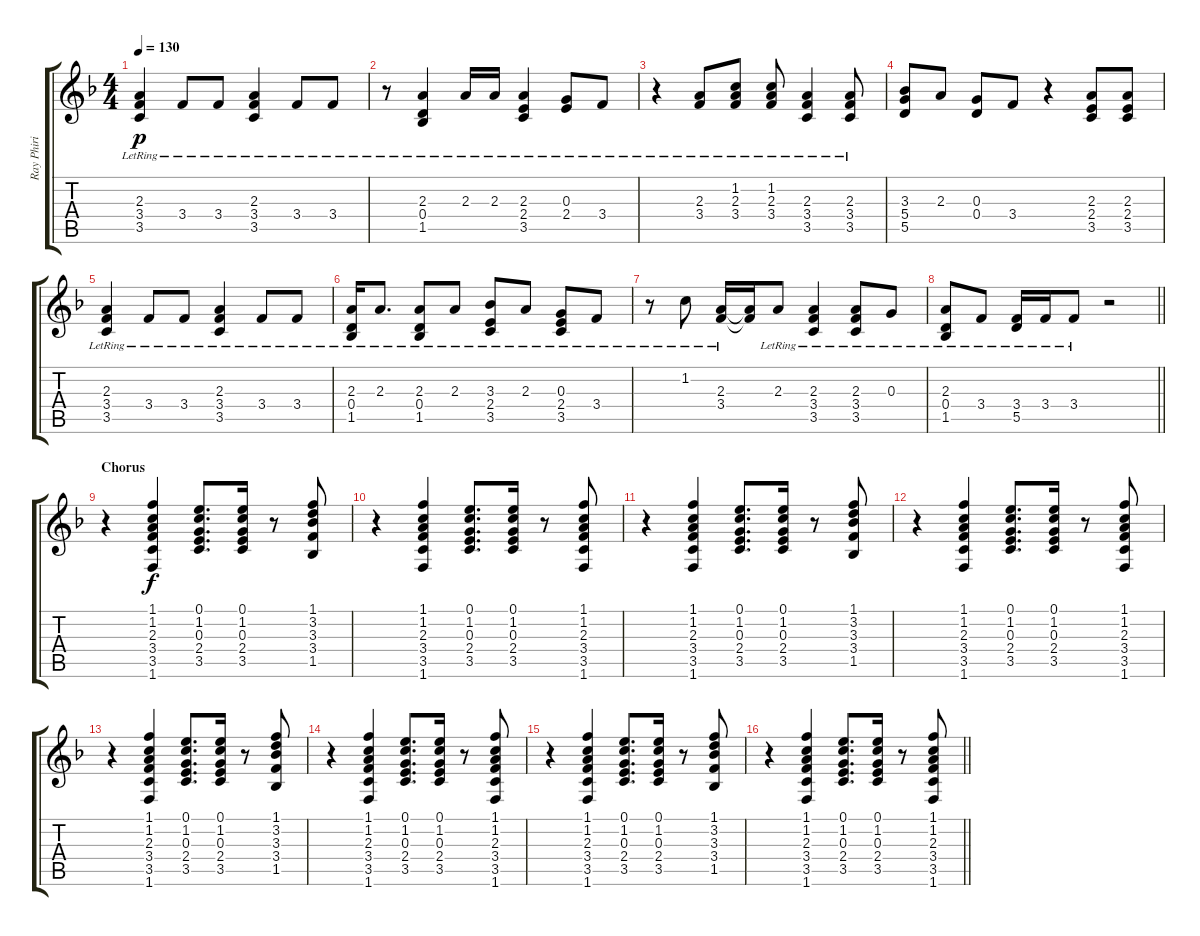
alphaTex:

\track ("Ray Phiri" "Ray Phiri") {instrument electricguitarclean}
\staff {score tabs}
\tuning (E4 B3 G3 D3 A2 E2) {hide}
\ts (4 4)
\tempo 130
\clef g2
\ks f
(2.3{lr} 3.4{lr} 3.5{lr}).4{dy p} 3.4{lr}.8 3.4{lr}.8 (2.3{lr} 3.4{lr} 3.5{lr}).4 3.4{lr}.8 3.4{lr}.8 |
r.8 (2.3{lr} 0.4{lr} 1.5{lr}).4 2.3{lr}.16 2.3{lr}.16 (2.3{lr} 2.4{lr} 3.5{lr}).4 (0.3{lr} 2.4{lr}).8 3.4{lr}.8 |
r.4 (2.3{lr} 3.4{lr}).8 (1.2{lr} 2.3{lr} 3.4{lr}).8 (1.2{lr} 2.3{lr} 3.4{lr}).8 (2.3{lr} 3.4{lr} 3.5{lr}).4 (2.3{lr} 3.4{lr} 3.5{lr}).8 |
(3.3 5.4 5.5).8 2.3.8 (0.3 0.4).8 3.4.8 r.4 (2.3 2.4 3.5).8 (2.3 2.4 3.5).8 |
(2.3{lr} 3.4{lr} 3.5{lr}).4 3.4{lr}.8 3.4{lr}.8 (2.3{lr} 3.4{lr} 3.5{lr}).4 3.4{lr}.8 3.4{lr}.8 |
(2.3{lr} 0.4{lr} 1.5{lr}).16 2.3{lr}.8{d} (2.3{lr} 0.4{lr} 1.5{lr}).8 2.3{lr}.8 (3.3{lr} 2.4{lr} 3.5{lr}).8 2.3{lr}.8 (0.3{lr} 2.4{lr} 3.5{lr}).8 3.4{lr}.8 |
r.8 1.2{lr}.8 (2.3{lr} 3.4{lr}).16 (2.3{t} 3.4{t}).16 2.3{lr}.8 (2.3{lr} 3.4{lr} 3.5{lr}).4 (2.3{lr} 3.4{lr} 3.5{lr}).8 0.3{lr}.8 |
\barLineRight lightlight
(2.3{lr} 0.4{lr} 1.5{lr}).8 3.4{lr}.8 (3.4{lr} 5.5{lr}).16 3.4{lr}.16 3.4{lr}.8 r.2 |
\section ("" "Chorus")
r.4 (1.1 1.2 2.3 3.4 3.5 1.6).4{dy f} (0.1 1.2 0.3 2.4 3.5).8{d} (0.1 1.2 0.3 2.4 3.5).16 r.8 (1.1 3.2 3.3 3.4 1.5).8 |
r.4 (1.1 1.2 2.3 3.4 3.5 1.6).4 (0.1 1.2 0.3 2.4 3.5).8{d} (0.1 1.2 0.3 2.4 3.5).16 r.8 (1.1 1.2 2.3 3.4 3.5 1.6).8 |
r.4 (1.1 1.2 2.3 3.4 3.5 1.6).4 (0.1 1.2 0.3 2.4 3.5).8{d} (0.1 1.2 0.3 2.4 3.5).16 r.8 (1.1 3.2 3.3 3.4 1.5).8 |
r.4 (1.1 1.2 2.3 3.4 3.5 1.6).4 (0.1 1.2 0.3 2.4 3.5).8{d} (0.1 1.2 0.3 2.4 3.5).16 r.8 (1.1 1.2 2.3 3.4 3.5 1.6).8 |
r.4 (1.1 1.2 2.3 3.4 3.5 1.6).4 (0.1 1.2 0.3 2.4 3.5).8{d} (0.1 1.2 0.3 2.4 3.5).16 r.8 (1.1 3.2 3.3 3.4 1.5).8 |
r.4 (1.1 1.2 2.3 3.4 3.5 1.6).4 (0.1 1.2 0.3 2.4 3.5).8{d} (0.1 1.2 0.3 2.4 3.5).16 r.8 (1.1 1.2 2.3 3.4 3.5 1.6).8 |
r.4 (1.1 1.2 2.3 3.4 3.5 1.6).4 (0.1 1.2 0.3 2.4 3.5).8{d} (0.1 1.2 0.3 2.4 3.5).16 r.8 (1.1 3.2 3.3 3.4 1.5).8 |
\barLineRight lightlight
r.4 (1.1 1.2 2.3 3.4 3.5 1.6).4 (0.1 1.2 0.3 2.4 3.5).8{d} (0.1 1.2 0.3 2.4 3.5).16 r.8 (1.1 1.2 2.3 3.4 3.5 1.6).8
